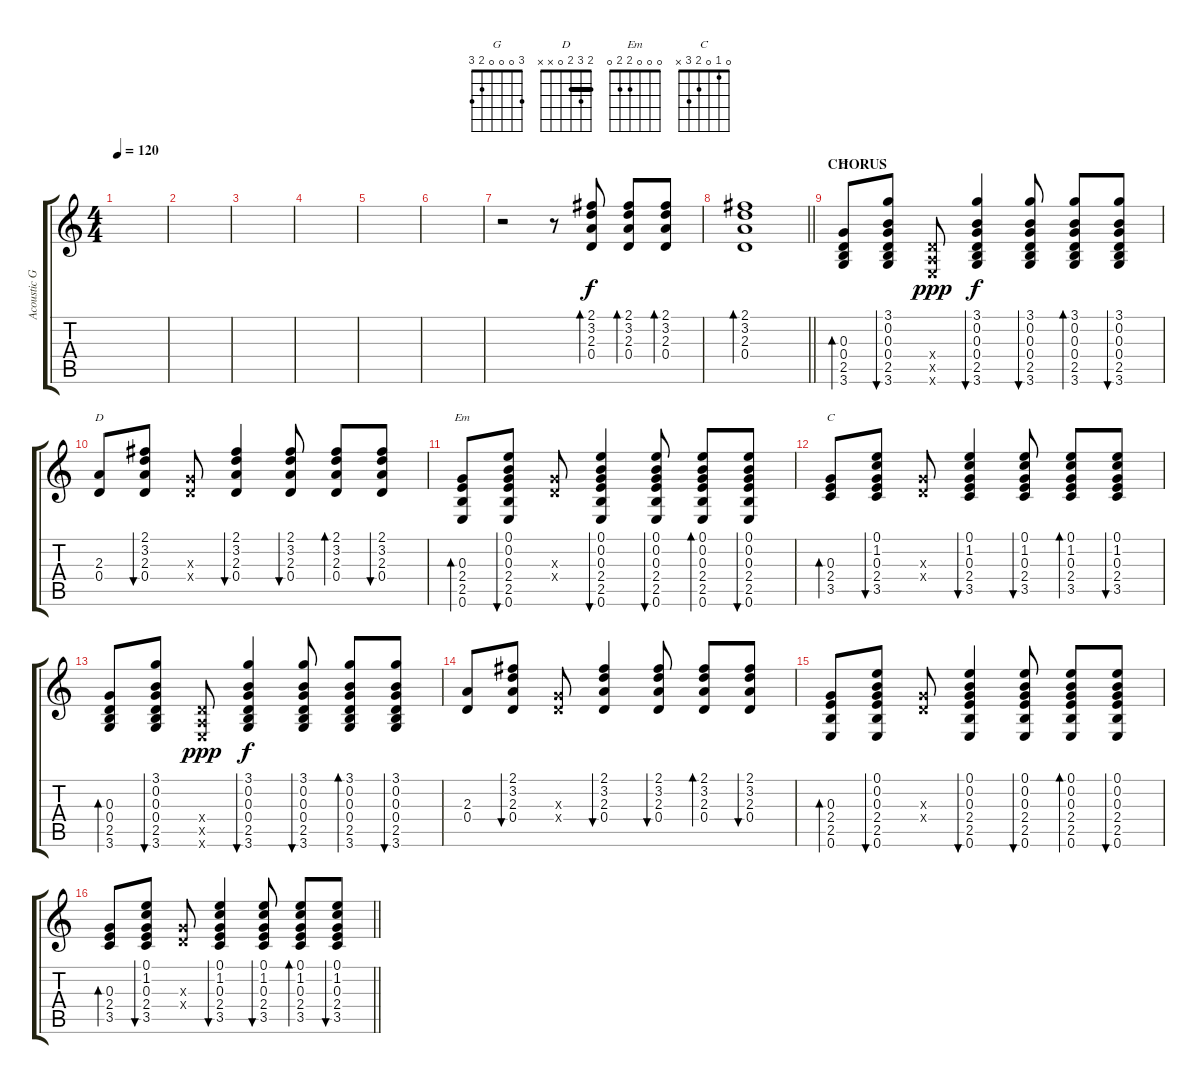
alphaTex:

\track ("Acoustic Guitar (R R)" "Acoustic G") {instrument acousticguitarsteel}
\staff {score tabs}
\tuning (E4 B3 G3 D3 A2 E2) {hide}
\chord ("G" 3 0 0 0 2 3)
\chord ("D" 2 3 2 0 x x) {barre 2}
\chord ("Em" 0 0 0 2 2 0)
\chord ("C" 0 1 0 2 3 x)
\ts (4 4)
\tempo 120
\clef g2
\ks c
|
|
|
|
|
|
r.2 r.8 (2.1 3.2 2.3 0.4).8{bd 30} (2.1 3.2 2.3 0.4).8{bd 30} (2.1 3.2 2.3 0.4).8{bd 30} |
\barLineRight lightlight
(2.1 3.2 2.3 0.4).1{bd 60} |
\section ("" "CHORUS")
(0.3 0.4 2.5 3.6).8{bd 60 ch "G"} (3.1 0.2 0.3 0.4 2.5 3.6).8{bu 30} (0.4{x} 0.5{x} 0.6{x}).8{dy ppp} (3.1 0.2 0.3 0.4 2.5 3.6).4{bu 30 dy f} (3.1 0.2 0.3 0.4 2.5 3.6).8{bu 30} (3.1 0.2 0.3 0.4 2.5 3.6).8{bd 30} (3.1 0.2 0.3 0.4 2.5 3.6).8{bu 30} |
(2.3 0.4).8{ch "D"} (2.1 3.2 2.3 0.4).8{bu 60} (0.3{x} 0.4{x}).8 (2.1 3.2 2.3 0.4).4{bu 60} (2.1 3.2 2.3 0.4).8{bu 30} (2.1 3.2 2.3 0.4).8{bd 30} (2.1 3.2 2.3 0.4).8{bu 30} |
(0.3 2.4 2.5 0.6).8{bd 30 ch "Em"} (0.1 0.2 0.3 2.4 2.5 0.6).8{bu 60} (0.3{x} 0.4{x}).8 (0.1 0.2 0.3 2.4 2.5 0.6).4{bu 60} (0.1 0.2 0.3 2.4 2.5 0.6).8{bu 30} (0.1 0.2 0.3 2.4 2.5 0.6).8{bd 30} (0.1 0.2 0.3 2.4 2.5 0.6).8{bu 30} |
(0.3 2.4 3.5).8{bd 60 ch "C"} (0.1 1.2 0.3 2.4 3.5).8{bu 60} (0.3{x} 0.4{x}).8 (0.1 1.2 0.3 2.4 3.5).4{bu 60} (0.1 1.2 0.3 2.4 3.5).8{bu 30} (0.1 1.2 0.3 2.4 3.5).8{bd 30} (0.1 1.2 0.3 2.4 3.5).8{bu 30} |
(0.3 0.4 2.5 3.6).8{bd 60} (3.1 0.2 0.3 0.4 2.5 3.6).8{bu 30} (0.4{x} 0.5{x} 0.6{x}).8{dy ppp} (3.1 0.2 0.3 0.4 2.5 3.6).4{bu 30 dy f} (3.1 0.2 0.3 0.4 2.5 3.6).8{bu 30} (3.1 0.2 0.3 0.4 2.5 3.6).8{bd 30} (3.1 0.2 0.3 0.4 2.5 3.6).8{bu 30} |
(2.3 0.4).8 (2.1 3.2 2.3 0.4).8{bu 60} (0.3{x} 0.4{x}).8 (2.1 3.2 2.3 0.4).4{bu 60} (2.1 3.2 2.3 0.4).8{bu 30} (2.1 3.2 2.3 0.4).8{bd 30} (2.1 3.2 2.3 0.4).8{bu 30} |
(0.3 2.4 2.5 0.6).8{bd 30} (0.1 0.2 0.3 2.4 2.5 0.6).8{bu 60} (0.3{x} 0.4{x}).8 (0.1 0.2 0.3 2.4 2.5 0.6).4{bu 60} (0.1 0.2 0.3 2.4 2.5 0.6).8{bu 30} (0.1 0.2 0.3 2.4 2.5 0.6).8{bd 30} (0.1 0.2 0.3 2.4 2.5 0.6).8{bu 30} |
\barLineRight lightlight
(0.3 2.4 3.5).8{bd 60} (0.1 1.2 0.3 2.4 3.5).8{bu 60} (0.3{x} 0.4{x}).8 (0.1 1.2 0.3 2.4 3.5).4{bu 60} (0.1 1.2 0.3 2.4 3.5).8{bu 30} (0.1 1.2 0.3 2.4 3.5).8{bd 30} (0.1 1.2 0.3 2.4 3.5).8{bu 30}
